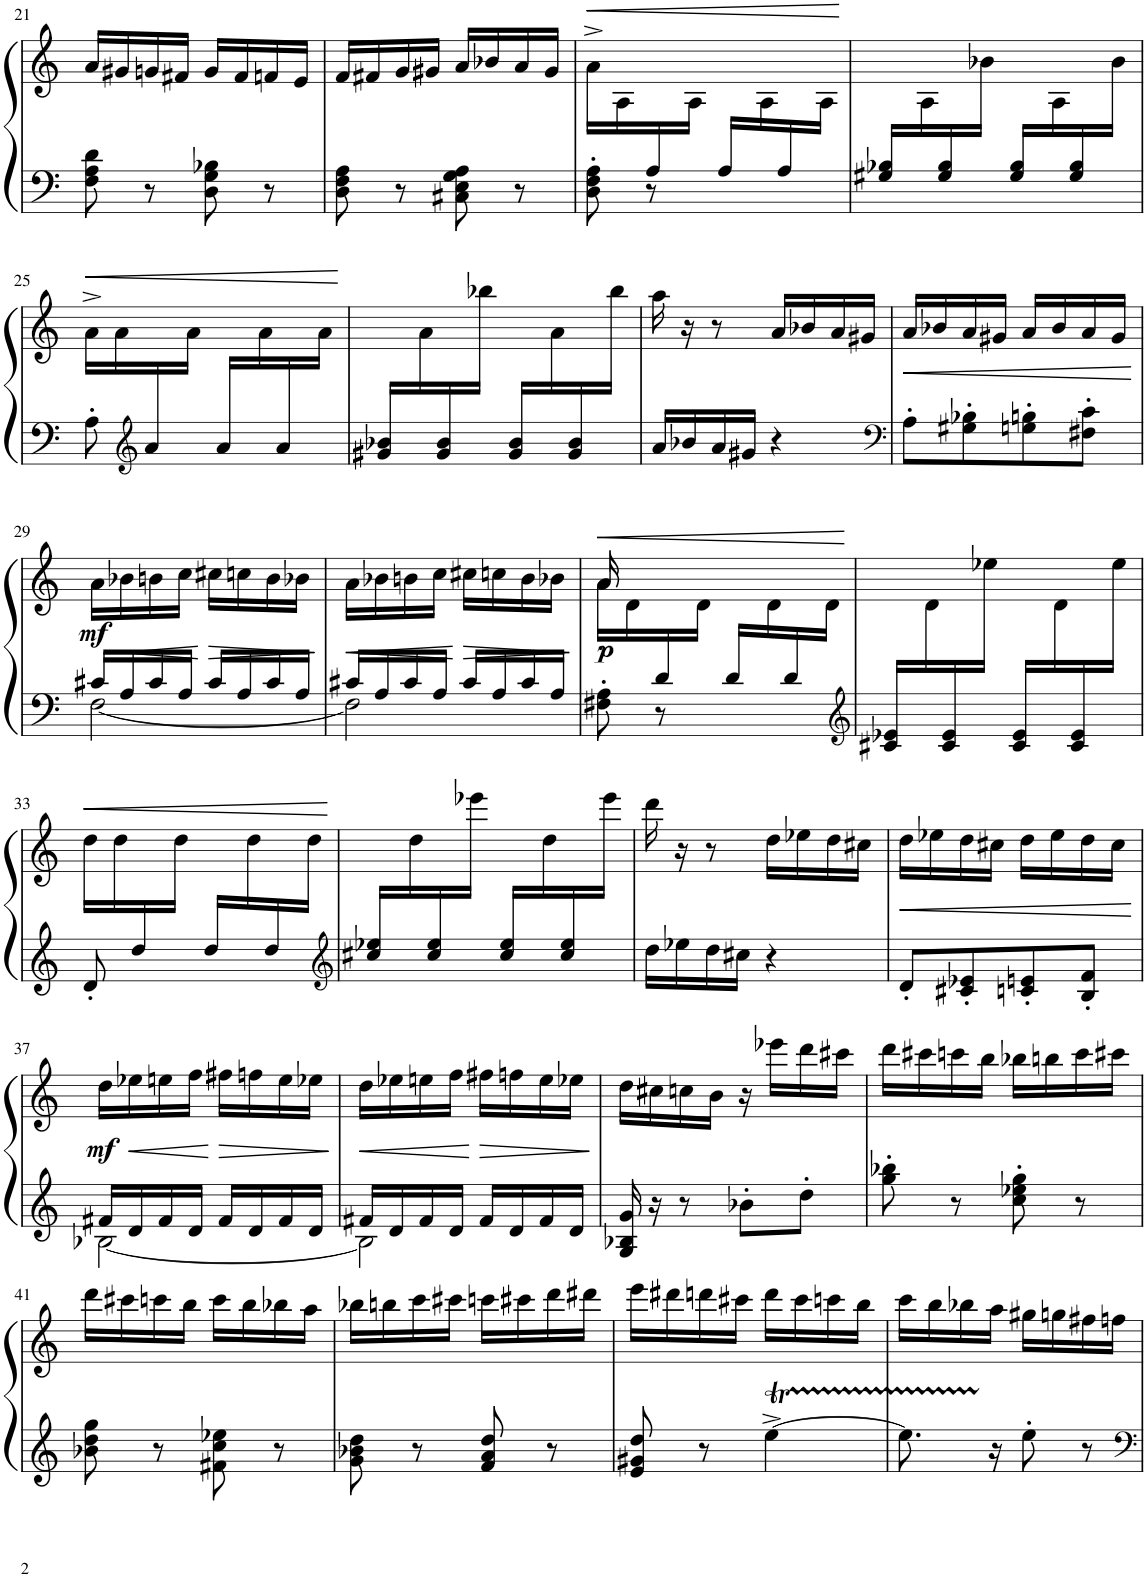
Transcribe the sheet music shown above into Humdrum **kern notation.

**kern	**kern	**dynam
*part1	*part1	*part1
*staff2	*staff1	*staff1/2
*I"Piano	*	*
*I'Pno.	*	*
!!LO:PB:g=z
*clefF4	*clefG2	*
*k[]	*k[]	*
*M2/4	*M2/4	*
=21	=21	=21
8F\' 8A\' 8d\'	16a/LL	.
.	16g#X/	.
8r	16gn/	.
.	16f#X/JJ	.
8D\' 8G\' 8B-X\'	16g/LL	.
.	16f#/	.
8r	16fn/	.
.	16e/JJ	.
=22	=22	=22
8D\' 8F\' 8A\'	16f/LL	.
.	16f#X/	.
8r	16g/	.
.	16g#X/JJ	.
8C#X\' 8E\' 8G\' 8A\'	16a/LL	.
.	16b-X/	.
8r	16a/	.
.	16g#/JJ	.
=23	=23	=23
*^	*	*
!	!	!	!LO:HP:b
8ryy	8D\' 8F\' 8A\'	16a^\LL	<
.	.	16A\	.
16A/	8r	16ryy	.
16ryy	.	16A\JJ	.
16A/LL	4ryy	16ryy	.
16ryy	.	16A\	.
16A/	.	16ryy	.
16ryy	.	16A\JJ	.
*v	*v	*	*
.	.	[
=24	=24	=24
*^	*	*
16G#X/ 16B-X/LL	2ryy	16ryy	.
16ryy	.	16A\	.
16G#/ 16B-/	.	16ryy	.
16ryy	.	16b-X\JJ	.
16G#/ 16B-/LL	.	16ryy	.
16ryy	.	16A\	.
16G#/ 16B-/	.	16ryy	.
16ryy	.	16b-\JJ	.
!!LO:LB:g=z
=25	=25	=25	=25
!	!	!	!LO:HP:b
8ryy	8A'\	16a^\LL	<
.	.	16a\	.
*clefG2	*	*	*
16a/	8ryy	16ryy	.
16ryy	.	16a\JJ	.
16a/LL	4ryy	16ryy	.
16ryy	.	16a\	.
16a/	.	16ryy	.
16ryy	.	16a\JJ	.
*v	*v	*	*
.	.	[
=26	=26	=26
*^	*	*
16g#X/ 16b-X/LL	2ryy	16ryy	.
16ryy	.	16a\	.
16g#/ 16b-/	.	16ryy	.
16ryy	.	16bb-X\JJ	.
16g#/ 16b-/LL	.	16ryy	.
16ryy	.	16a\	.
16g#/ 16b-/	.	16ryy	.
16ryy	.	16bb-\JJ	.
*v	*v	*	*
=27	=27	=27
16a/LL	16aa\	.
16b-X/	16r	.
16a/	8r	.
16g#X/JJ	.	.
4r	16a/LL	.
.	16b-X/	.
.	16a/	.
.	16g#X/JJ	.
=28	=28	=28
*clefF4	*	*
!	!	!LO:HP:b
8A'\L	16a/LL	<
.	16b-X/	.
8G#X\' 8B-X\'	16a/	.
.	16g#X/JJ	.
8Gn\' 8Bn\'	16a/LL	.
.	16b-/	.
8F#X\' 8c\'J	16a/	.
.	16g#/JJ	.
.	.	[
!!LO:LB:g=z
=29	=29	=29
*^	*	*
!	!	!	!LO:DY:b
16c#X/LL	[2F\	16a\LL	mf
!	!	!	!LO:HP:b
16A/	.	16b-X\	<
16c#/	.	16bn\	.
16A/JJ	.	16cc\JJ	.
!	!	!	!LO:HP:n=1:b
16c#/LL	.	16cc#X\LL	[ >
16A/	.	16ccn\	.
16c#/	.	16b\	.
16A/JJ	.	16b-X\JJ	.
*v	*v	*	*
.	.	]
=30	=30	=30
*^	*	*
!	!	!	!LO:HP:b
16c#X/LL	2F\]	16a\LL	<
16A/	.	16b-X\	.
16c#/	.	16bn\	.
16A/JJ	.	16cc\JJ	.
!	!	!	!LO:HP:n=1:b
16c#/LL	.	16cc#X\LL	[ >
16A/	.	16ccn\	.
16c#/	.	16b\	.
16A/JJ	.	16b-X\JJ	.
*v	*v	*	*
.	.	]
=31	=31	=31
*^	*	*
!	!	!	!LO:HP:b
*	*	*^	*
!	!	!	!	!LO:DY:n=1:b
8ryy	8F#X\' 8A\'	16a'<^\LL	16a/	< p
.	.	16d\	4..ryy	.
16d/	8r	16ryy	.	.
16ryy	.	16d\JJ	.	.
16d/LL	4ryy	16ryy	.	.
16ryy	.	16d\	.	.
16d/	.	16ryy	.	.
16ryy	.	16d\JJ	.	.
*v	*v	*	*	*
*	*v	*v	*
.	.	[
=32	=32	=32
*clefG2	*	*
*^	*	*
16c#X/ 16e-X/LL	2ryy	16ryy	.
16ryy	.	16d\	.
16c#/ 16e-/	.	16ryy	.
16ryy	.	16ee-X\JJ	.
16c#/ 16e-/LL	.	16ryy	.
16ryy	.	16d\	.
16c#/ 16e-/	.	16ryy	.
16ryy	.	16ee-\JJ	.
!!LO:LB:g=z
=33	=33	=33	=33
!	!	!	!LO:HP:b
8ryy	8d'/	16dd^\LL	<
.	.	16dd\	.
16dd/	8ryy	16ryy	.
16ryy	.	16dd\JJ	.
16dd/LL	4ryy	16ryy	.
16ryy	.	16dd\	.
16dd/	.	16ryy	.
16ryy	.	16dd\JJ	.
*v	*v	*	*
.	.	[
=34	=34	=34
*clefG2	*	*
*^	*	*
16cc#X/ 16ee-X/LL	2ryy	16ryy	.
16ryy	.	16dd\	.
16cc#/ 16ee-/	.	16ryy	.
16ryy	.	16eee-X\JJ	.
16cc#/ 16ee-/LL	.	16ryy	.
16ryy	.	16dd\	.
16cc#/ 16ee-/	.	16ryy	.
16ryy	.	16eee-\JJ	.
*v	*v	*	*
=35	=35	=35
16dd\LL	16ddd\	.
16ee-X\	16r	.
16dd\	8r	.
16cc#X\JJ	.	.
4r	16dd\LL	.
.	16ee-X\	.
.	16dd\	.
.	16cc#X\JJ	.
=36	=36	=36
!	!	!LO:HP:b
8d'/L	16dd\LL	<
.	16ee-X\	.
8c#X/' 8e-X/'	16dd\	.
.	16cc#X\JJ	.
8cn/' 8en/'	16dd\LL	.
.	16ee-\	.
8B/' 8f/'J	16dd\	.
.	16cc#\JJ	.
.	.	[
!!LO:LB:g=z
=37	=37	=37
*^	*	*
!	!	!	!LO:DY:b
16f#X/LL	[2B-X\	16dd\LL	mf
!	!	!	!LO:HP:b
16d/	.	16ee-X\	<
16f#/	.	16een\	.
16d/JJ	.	16ff\JJ	.
!	!	!	!LO:HP:n=1:b
16f#/LL	.	16ff#X\LL	[ >
16d/	.	16ffn\	.
16f#/	.	16ee\	.
16d/JJ	.	16ee-X\JJ	.
*v	*v	*	*
.	.	]
=38	=38	=38
*^	*	*
!	!	!	!LO:HP:b
16f#X/LL	2B-\]	16dd\LL	<
16d/	.	16ee-X\	.
16f#/	.	16een\	.
16d/JJ	.	16ff\JJ	.
!	!	!	!LO:HP:n=1:b
16f#/LL	.	16ff#X\LL	[ >
16d/	.	16ffn\	.
16f#/	.	16ee\	.
16d/JJ	.	16ee-X\JJ	.
*v	*v	*	*
.	.	]
=39	=39	=39
16G/ 16B-X/ 16g/	16dd\LL	.
16r	16cc#X\	.
8r	16ccn\	.
.	16b\JJ	.
8b-X'\L	16r	.
.	16eee-X\LL	.
8dd'\J	16ddd\	.
.	16ccc#X\JJ	.
=40	=40	=40
8gg\' 8bb-X\'	16ddd\LL	.
.	16ccc#X\	.
8r	16cccn\	.
.	16bb\JJ	.
8cc\' 8ee-X\' 8gg\'	16bb-X\LL	.
.	16bbn\	.
8r	16ccc\	.
.	16ccc#X\JJ	.
!!LO:LB:g=z
=41	=41	=41
8b-X\' 8dd\' 8gg\'	16ddd\LL	.
.	16ccc#X\	.
8r	16cccn\	.
.	16bb\JJ	.
8f#X\' 8cc\' 8ee-X\'	16ccc\LL	.
.	16bb\	.
8r	16bb-X\	.
.	16aa\JJ	.
=42	=42	=42
8g\' 8b-X\' 8dd\'	16bb-X\LL	.
.	16bbn\	.
8r	16ccc\	.
.	16ccc#X\JJ	.
8f/' 8a/' 8dd/'	16cccn\LL	.
.	16ccc#X\	.
8r	16ddd\	.
.	16ddd#X\JJ	.
=43	=43	=43
8e/' 8g#X/' 8dd/'	16eee\LL	.
.	16ddd#X\	.
8r	16dddn\	.
.	16ccc#X\JJ	.
[4eet^\	16ddd\LL	.
.	16ccc#\	.
.	16cccn\	.
.	16bb\JJ	.
=44	=44	=44
8.ee\]	16ccc\LL	.
.	16bb\	.
.	16bb-X\	.
16r	16aa\JJ	.
8ee'\	16gg#X\LL	.
.	16ggn\	.
8r	16ff#X\	.
.	16ffn\JJ	.
=	=	=
*-	*-	*-
